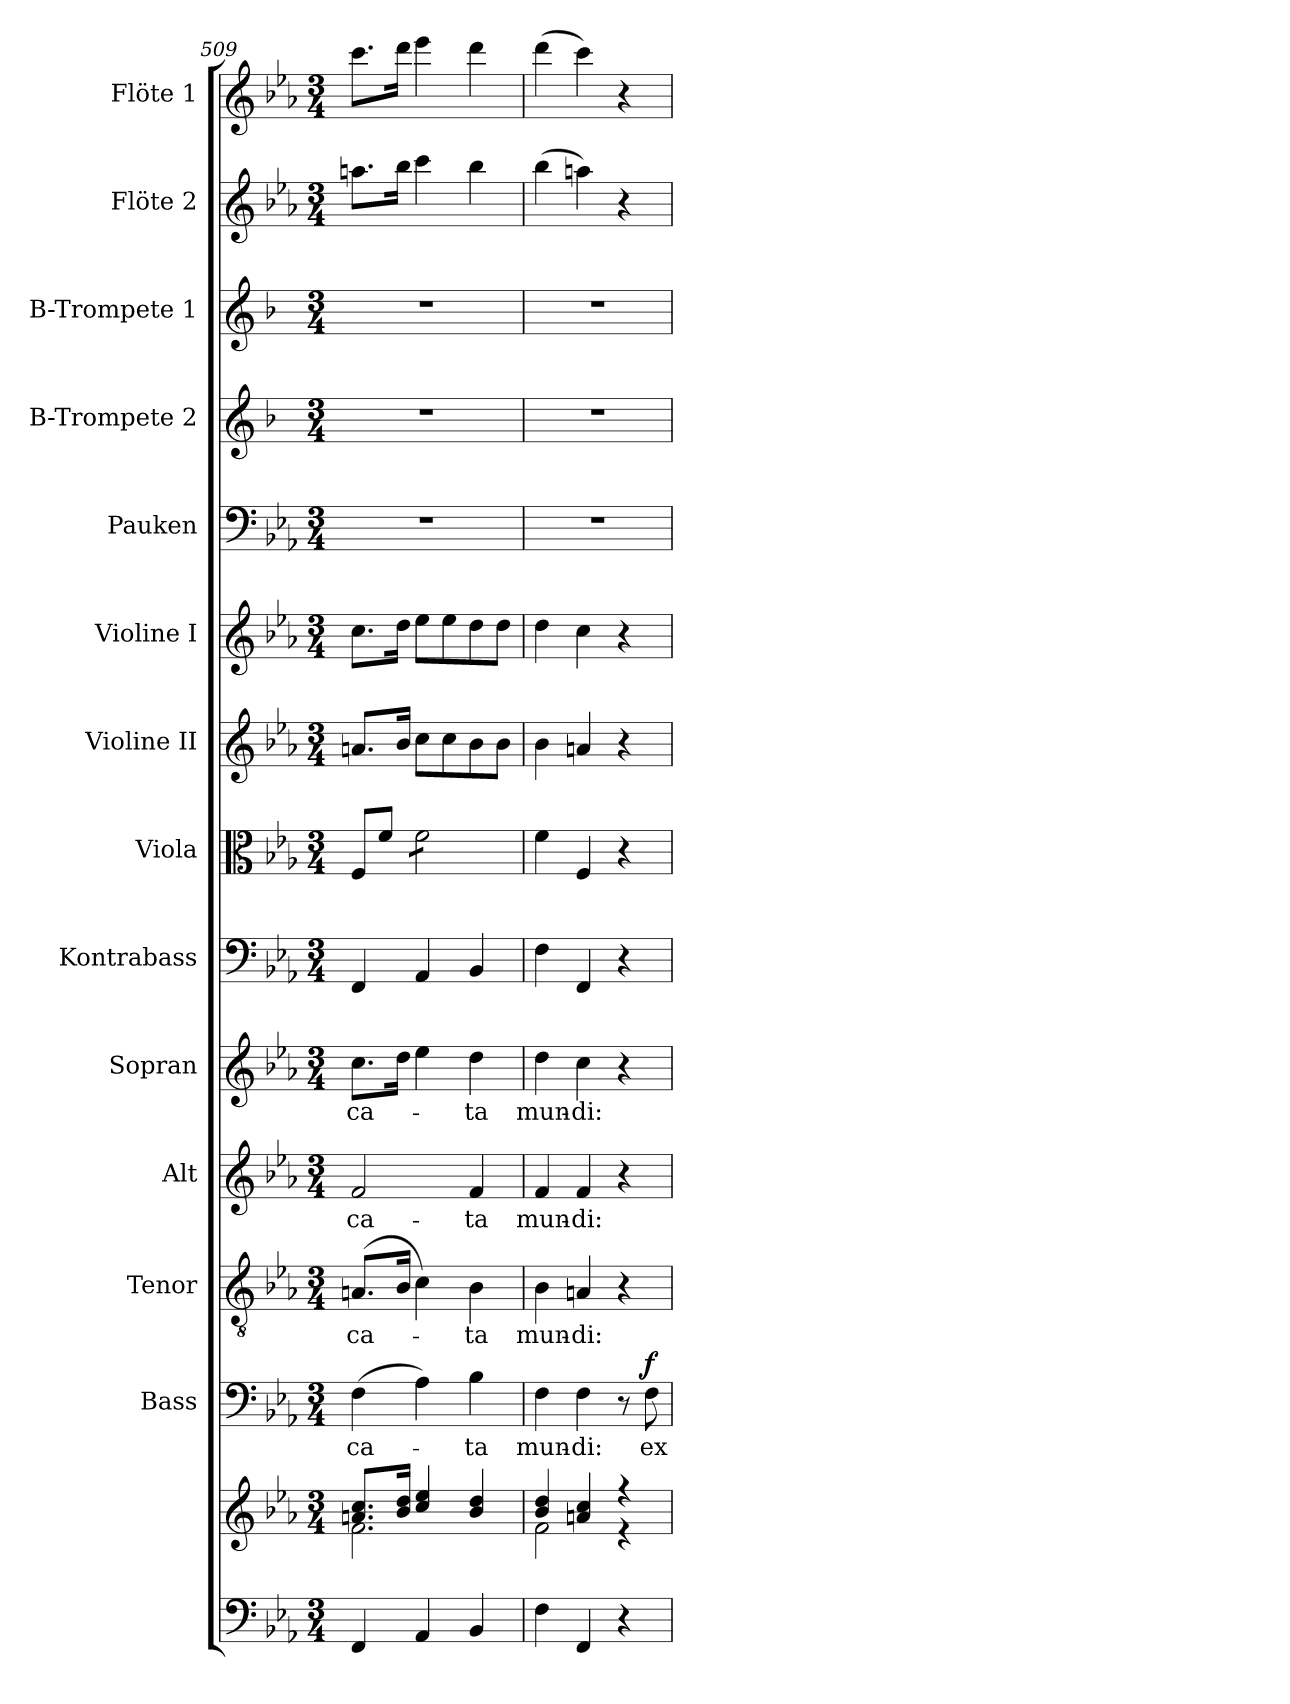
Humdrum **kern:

**kern	**kern	**kern	**text	**dynam	**kern	**text	**kern	**text	**kern	**text	**kern	**kern	**kern	**kern	**kern	**kern	**kern	**kern	**kern
*part14	*part14	*part13	*part13	*part13	*part12	*part12	*part11	*part11	*part10	*part10	*part9	*part8	*part7	*part6	*part5	*part4	*part3	*part2	*part1
*staff15	*staff14	*staff13	*staff13	*staff13	*staff12	*staff12	*staff11	*staff11	*staff10	*staff10	*staff9	*staff8	*staff7	*staff6	*staff5	*staff4	*staff3	*staff2	*staff1
*	*	*I"Bass	*	*	*I"Tenor	*	*I"Alt	*	*I"Sopran	*	*I"Kontrabass	*I"Viola	*I"Violine II	*I"Violine I	*I"Pauken	*I"B-Trompete 2	*I"B-Trompete 1	*I"Flöte 2	*I"Flöte 1
*	*	*I'B.	*	*	*I'T.	*	*I'A.	*	*I'S.	*	*I'Kb.	*I'Vla.	*I'Vl. II	*I'Vl. I	*I'Pk.	*I'B Trp. 2	*I'B Trp. 1	*I'Fl. 2	*I'Fl. 1
!!LO:PB:g=z
*clefF4	*clefG2	*clefF4	*	*	*clefGv2	*	*clefG2	*	*clefG2	*	*clefF4	*clefC3	*clefG2	*clefG2	*clefF4	*clefG2	*clefG2	*clefG2	*clefG2
*	*	*	*	*	*	*	*	*	*	*	*ITrd7c12	*	*	*	*	*ITrd1c2	*ITrd1c2	*	*
*k[b-e-a-]	*k[b-e-a-]	*k[b-e-a-]	*	*	*k[b-e-a-]	*	*k[b-e-a-]	*	*k[b-e-a-]	*	*k[b-e-a-]	*k[b-e-a-]	*k[b-e-a-]	*k[b-e-a-]	*k[b-e-a-]	*k[b-e-a-]	*k[b-e-a-]	*k[b-e-a-]	*k[b-e-a-]
*E-:	*E-:	*E-:	*	*	*E-:	*	*E-:	*	*E-:	*	*E-:	*E-:	*E-:	*E-:	*E-:	*E-:	*E-:	*E-:	*E-:
*M3/4	*M3/4	*M3/4	*	*	*M3/4	*	*M3/4	*	*M3/4	*	*M3/4	*M3/4	*M3/4	*M3/4	*M3/4	*M3/4	*M3/4	*M3/4	*M3/4
=509	=509	=509	=509	=509	=509	=509	=509	=509	=509	=509	=509	=509	=509	=509	=509	=509	=509	=509	=509
*	*^	*	*	*	*	*	*	*	*	*	*	*	*	*	*	*	*	*	*
!	!	!	!	!LO:LY:b	!	!	!LO:LY:b	!	!LO:LY:b	!	!LO:LY:b	!	!	!	!	!	!	!	!	!
4FF/	8.an/ 8.cc/L	2.f\	(>4F\	-ca-	.	(>8.An/L	-ca-	2f/	-ca-	8.cc\L	-ca-	4FFF/	8F/L	8.an/L	8.cc\L	2.r	2.r	2.r	8.aan\L	8.ccc\L
.	.	.	.	.	.	.	.	.	.	.	.	.	8f/J	.	.	.	.	.	.	.
.	16b-/ 16dd/Jk	.	.	.	.	16B-/Jk	.	.	.	16dd\Jk	.	.	.	16b-/Jk	16dd\Jk	.	.	.	16bb-\Jk	16ddd\Jk
*	*	*	*	*	*	*	*	*	*	*	*	*	*tremolo	*	*	*	*	*	*	*
4AA-/	4cc/ 4ee-/	.	4A-\)	.	.	4c\)	.	.	.	4ee-\	.	4AAA-/	8f\L	8cc\L	8ee-\L	.	.	.	4ccc\	4eee-\
.	.	.	.	.	.	.	.	.	.	.	.	.	8f\	8cc\	8ee-\	.	.	.	.	.
!	!	!	!	!LO:LY:b	!	!	!LO:LY:b	!	!LO:LY:b	!	!LO:LY:b	!	!	!	!	!	!	!	!	!
4BB-/	4b-/ 4dd/	.	4B-\	-ta	.	4B-\	-ta	4f/	-ta	4dd\	-ta	4BBB-/	8f\	8b-\	8dd\	.	.	.	4bb-\	4ddd\
.	.	.	.	.	.	.	.	.	.	.	.	.	8f\J	8b-\J	8dd\J	.	.	.	.	.
*	*	*	*	*	*	*	*	*	*	*	*	*	*Xtremolo	*	*	*	*	*	*	*
=510	=510	=510	=510	=510	=510	=510	=510	=510	=510	=510	=510	=510	=510	=510	=510	=510	=510	=510	=510	=510
!	!	!	!	!LO:LY:b	!	!	!LO:LY:b	!	!LO:LY:b	!	!LO:LY:b	!	!	!	!	!	!	!	!	!
4F\	4b-/ 4dd/	2f\	4F\	mun-	.	4B-\	mun-	4f/	mun-	4dd\	mun-	4FF\	4f\	4b-\	4dd\	2.r	2.r	2.r	(>4bb-\	(>4ddd\
!	!	!	!	!LO:LY:b	!	!	!LO:LY:b	!	!LO:LY:b	!	!LO:LY:b	!	!	!	!	!	!	!	!	!
4FF/	4an/ 4cc/	.	4F\	-di:	.	4An/	-di:	4f/	-di:	4cc\	-di:	4FFF/	4F/	4an/	4cc\	.	.	.	4aan\)	4ccc\)
4r	4r	4r	8r	.	.	4r	.	4r	.	4r	.	4r	4r	4r	4r	.	.	.	4r	4r
!	!	!	!	!LO:LY:b	!LO:DY:a	!	!	!	!	!	!	!	!	!	!	!	!	!	!	!
.	.	.	8F\	ex-	f	.	.	.	.	.	.	.	.	.	.	.	.	.	.	.
*	*v	*v	*	*	*	*	*	*	*	*	*	*	*	*	*	*	*	*	*	*
=	=	=	=	=	=	=	=	=	=	=	=	=	=	=	=	=	=	=	=
*-	*-	*-	*-	*-	*-	*-	*-	*-	*-	*-	*-	*-	*-	*-	*-	*-	*-	*-	*-
